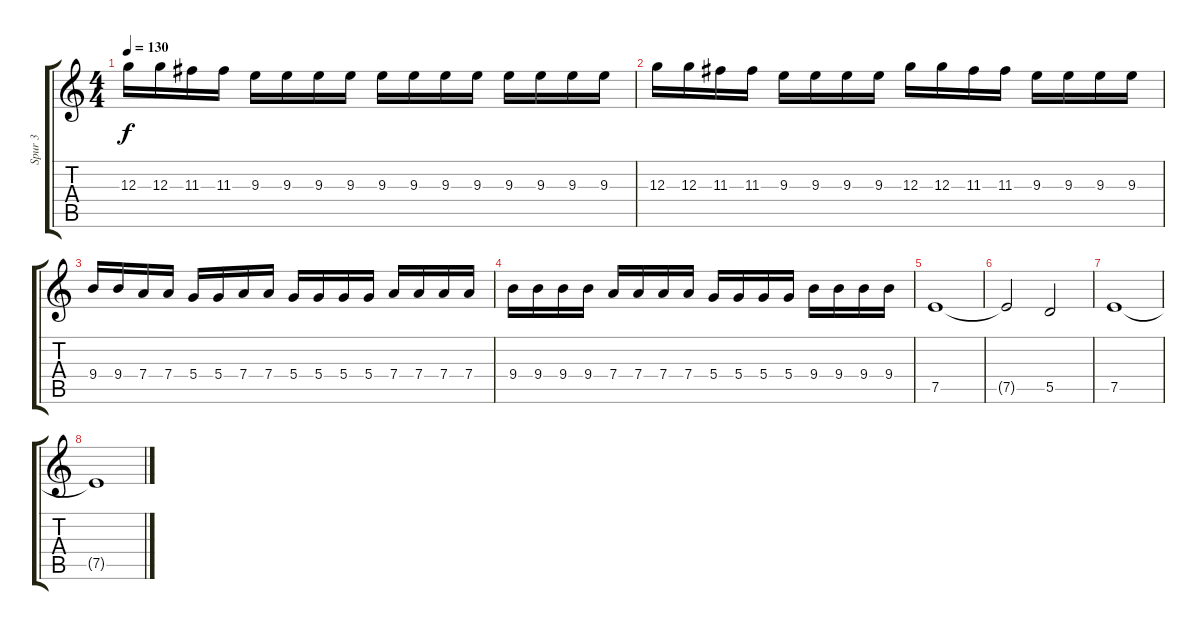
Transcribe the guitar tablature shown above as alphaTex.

\track ("Spur 3" "Spur 3") {instrument distortionguitar}
\staff {score tabs}
\tuning (E4 B3 G3 D3 A2 E2) {hide}
\ts (4 4)
\tempo 130
\clef g2
\ks c
12.3.16{dy f} 12.3.16 11.3.16 11.3.16 9.3.16 9.3.16 9.3.16 9.3.16 9.3.16 9.3.16 9.3.16 9.3.16 9.3.16 9.3.16 9.3.16 9.3.16 |
12.3.16 12.3.16 11.3.16 11.3.16 9.3.16 9.3.16 9.3.16 9.3.16 12.3.16 12.3.16 11.3.16 11.3.16 9.3.16 9.3.16 9.3.16 9.3.16 |
9.4.16 9.4.16 7.4.16 7.4.16 5.4.16 5.4.16 7.4.16 7.4.16 5.4.16 5.4.16 5.4.16 5.4.16 7.4.16 7.4.16 7.4.16 7.4.16 |
9.4.16 9.4.16 9.4.16 9.4.16 7.4.16 7.4.16 7.4.16 7.4.16 5.4.16 5.4.16 5.4.16 5.4.16 9.4.16 9.4.16 9.4.16 9.4.16 |
7.5.1 |
7.5{t}.2 5.5.2 |
7.5.1 |
7.5{t}.1
